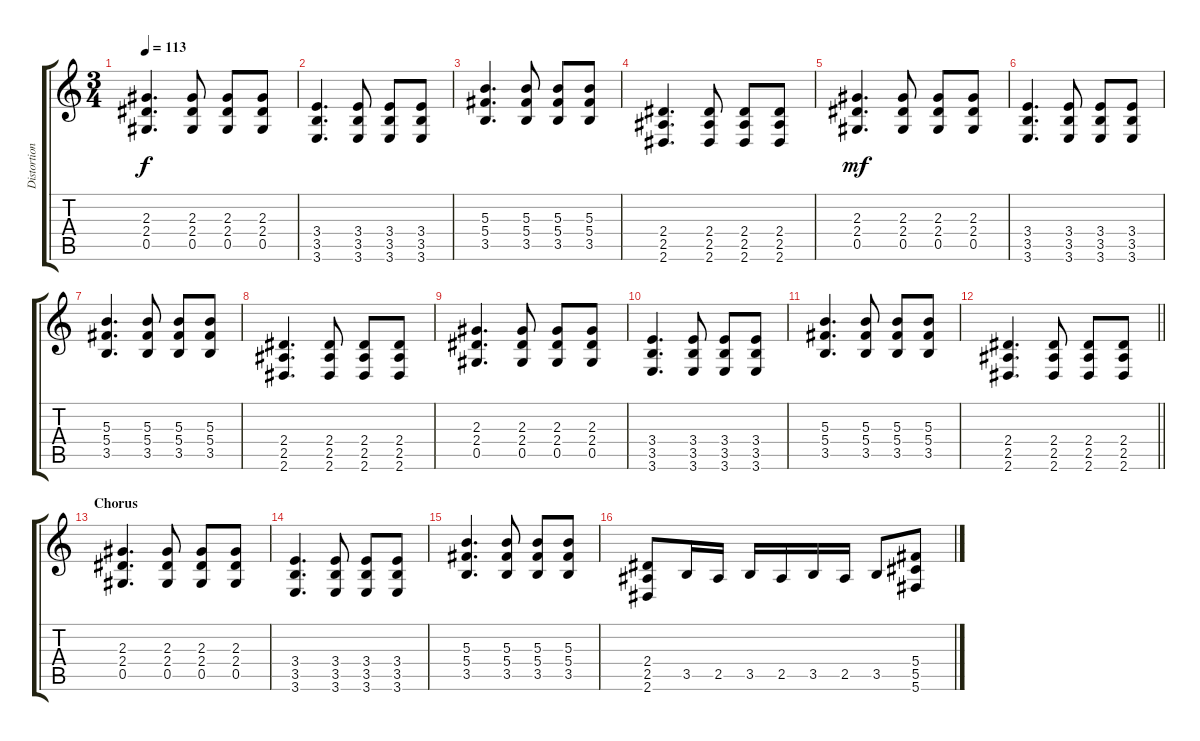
\track ("Distortion Guitar" "Distortion") {instrument overdrivenguitar}
\staff {score tabs}
\tuning (Eb4 Bb3 Gb3 Db3 Ab2 Db2) {hide}
\ts (3 4)
\tempo 113
\clef g2
\ks c
(2.3 2.4 0.5).4{d dy f} (2.3 2.4 0.5).8 (2.3 2.4 0.5).8 (2.3 2.4 0.5).8 |
(3.4 3.5 3.6).4{d} (3.4 3.5 3.6).8 (3.4 3.5 3.6).8 (3.4 3.5 3.6).8 |
(5.3 5.4 3.5).4{d} (5.3 5.4 3.5).8 (5.3 5.4 3.5).8 (5.3 5.4 3.5).8 |
(2.4 2.5 2.6).4{d} (2.4 2.5 2.6).8 (2.4 2.5 2.6).8 (2.4 2.5 2.6).8 |
(2.3 2.4 0.5).4{d dy mf} (2.3 2.4 0.5).8 (2.3 2.4 0.5).8 (2.3 2.4 0.5).8 |
(3.4 3.5 3.6).4{d} (3.4 3.5 3.6).8 (3.4 3.5 3.6).8 (3.4 3.5 3.6).8 |
(5.3 5.4 3.5).4{d} (5.3 5.4 3.5).8 (5.3 5.4 3.5).8 (5.3 5.4 3.5).8 |
(2.4 2.5 2.6).4{d} (2.4 2.5 2.6).8 (2.4 2.5 2.6).8 (2.4 2.5 2.6).8 |
(2.3 2.4 0.5).4{d} (2.3 2.4 0.5).8 (2.3 2.4 0.5).8 (2.3 2.4 0.5).8 |
(3.4 3.5 3.6).4{d} (3.4 3.5 3.6).8 (3.4 3.5 3.6).8 (3.4 3.5 3.6).8 |
(5.3 5.4 3.5).4{d} (5.3 5.4 3.5).8 (5.3 5.4 3.5).8 (5.3 5.4 3.5).8 |
\barLineRight lightlight
(2.4 2.5 2.6).4{d} (2.4 2.5 2.6).8 (2.4 2.5 2.6).8 (2.4 2.5 2.6).8 |
\section ("" "Chorus")
(2.3 2.4 0.5).4{d} (2.3 2.4 0.5).8 (2.3 2.4 0.5).8 (2.3 2.4 0.5).8 |
(3.4 3.5 3.6).4{d} (3.4 3.5 3.6).8 (3.4 3.5 3.6).8 (3.4 3.5 3.6).8 |
(5.3 5.4 3.5).4{d} (5.3 5.4 3.5).8 (5.3 5.4 3.5).8 (5.3 5.4 3.5).8 |
(2.4 2.5 2.6).8 3.5.16 2.5.16 3.5.16 2.5.16 3.5.16 2.5.16 3.5.8 (5.4 5.5 5.6).8
